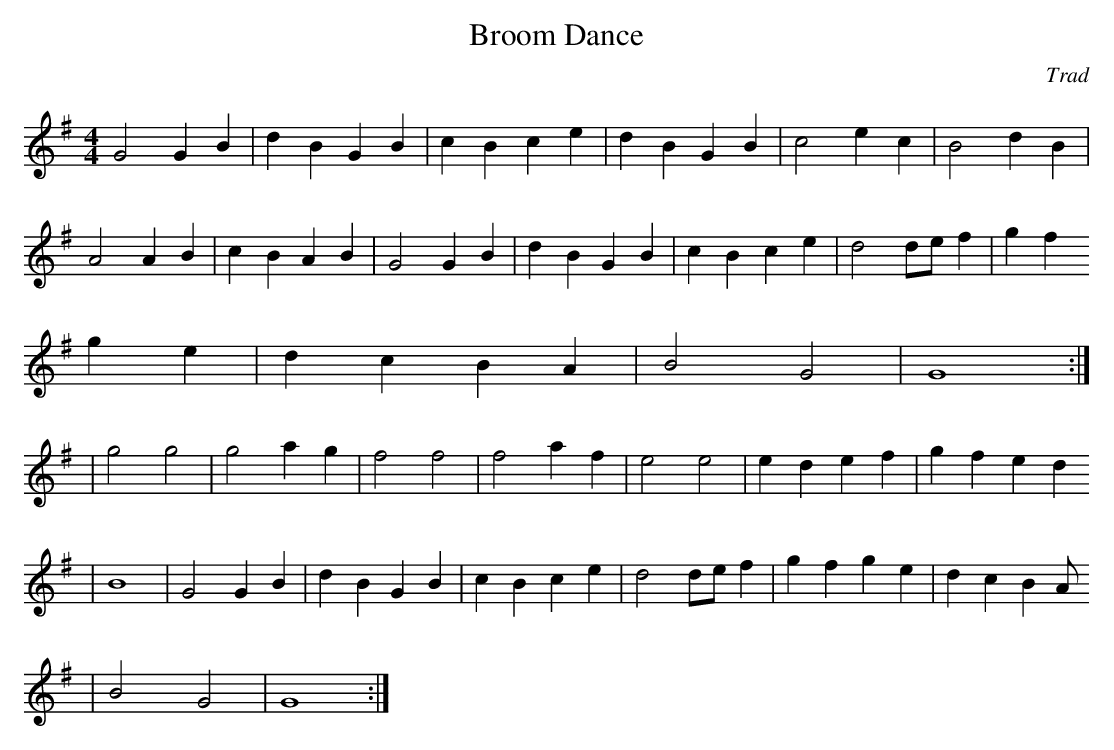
X:1
T:Broom Dance
M:4/4
L:1/8
C:Trad
K:G
G4 G2B2|d2B2 G2B2|c2B2 c2e2 | d2B2 G2B2 | c4 e2c2 | B4 d2B2|
 A4 A2B2 | c2B2 A2B2 | G4 G2B2 | d2B2 G2B2 | c2B2 c2e2 | d4 def2 | g2f2
g2e2 | d2c2 B2A2 | B4 G4 | G8 :|
|g4 g4|g4 a2g2 | f4 f4 | f4 a2f2 | e4 e4 | e2d2 e2f2 | g2f2 e2d2
 | B8 | G4 G2B2 | d2B2 G2B2 | c2B2 c2e2 | d4 def2 | g2f2 g2e2 | d2c2 B2A
2 | B4 G4 | G8:|
